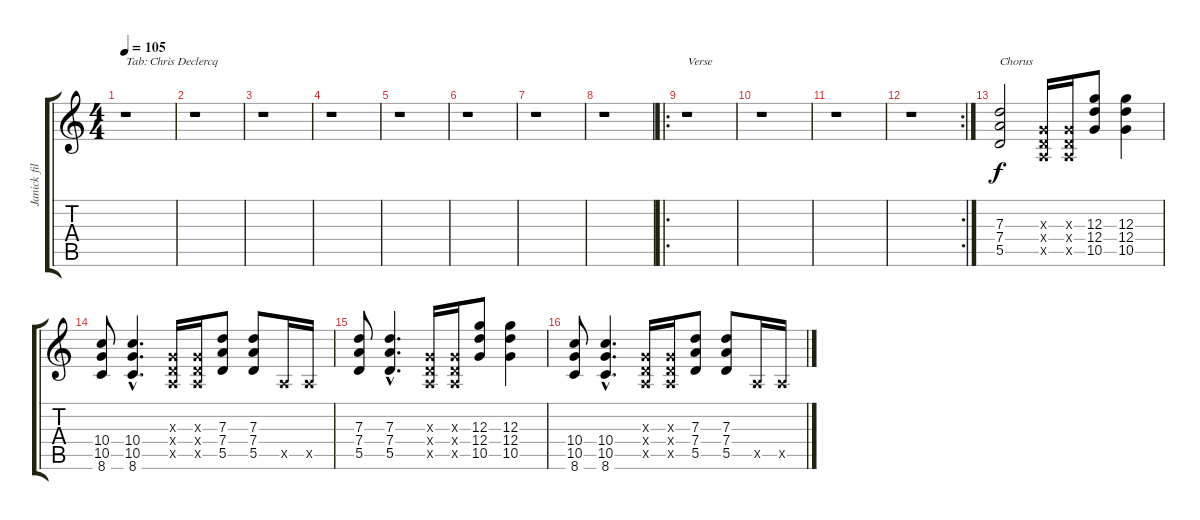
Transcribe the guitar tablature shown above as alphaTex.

\track ("Janick fills" "Janick fil") {instrument distortionguitar}
\staff {score tabs}
\tuning (E4 B3 G3 D3 A2 E2) {hide}
\ts (4 4)
\tempo 105
\clef g2
\ks c
r.1{txt "Tab: Chris Declercq" dy f instrument distortionguitar} |
r.1 |
r.1 |
r.1 |
r.1 |
r.1 |
r.1 |
r.1 |
\ro
r.1{txt "Verse"} |
r.1 |
r.1 |
\rc 2
r.1 |
(7.3 7.4 5.5).2{txt "Chorus"} (0.3{x} 0.4{x} 0.5{x}).16 (0.3{x} 0.4{x} 0.5{x}).16 (12.3 12.4 10.5).8 (12.3 12.4 10.5).4 |
(10.4 10.5 8.6).8 (10.4{hac} 10.5{hac} 8.6{hac}).4{d} (0.3{x} 0.4{x} 0.5{x}).16 (0.3{x} 0.4{x} 0.5{x}).16 (7.3 7.4 5.5).8 (7.3 7.4 5.5).8 0.5{x}.16 0.5{x}.16 |
(7.3 7.4 5.5).8 (7.3{hac} 7.4{hac} 5.5{hac}).4{d} (0.3{x} 0.4{x} 0.5{x}).16 (0.3{x} 0.4{x} 0.5{x}).16 (12.3 12.4 10.5).8 (12.3 12.4 10.5).4 |
(10.4 10.5 8.6).8 (10.4{hac} 10.5{hac} 8.6{hac}).4{d} (0.3{x} 0.4{x} 0.5{x}).16 (0.3{x} 0.4{x} 0.5{x}).16 (7.3 7.4 5.5).8 (7.3 7.4 5.5).8 0.5{x}.16 0.5{x}.16
